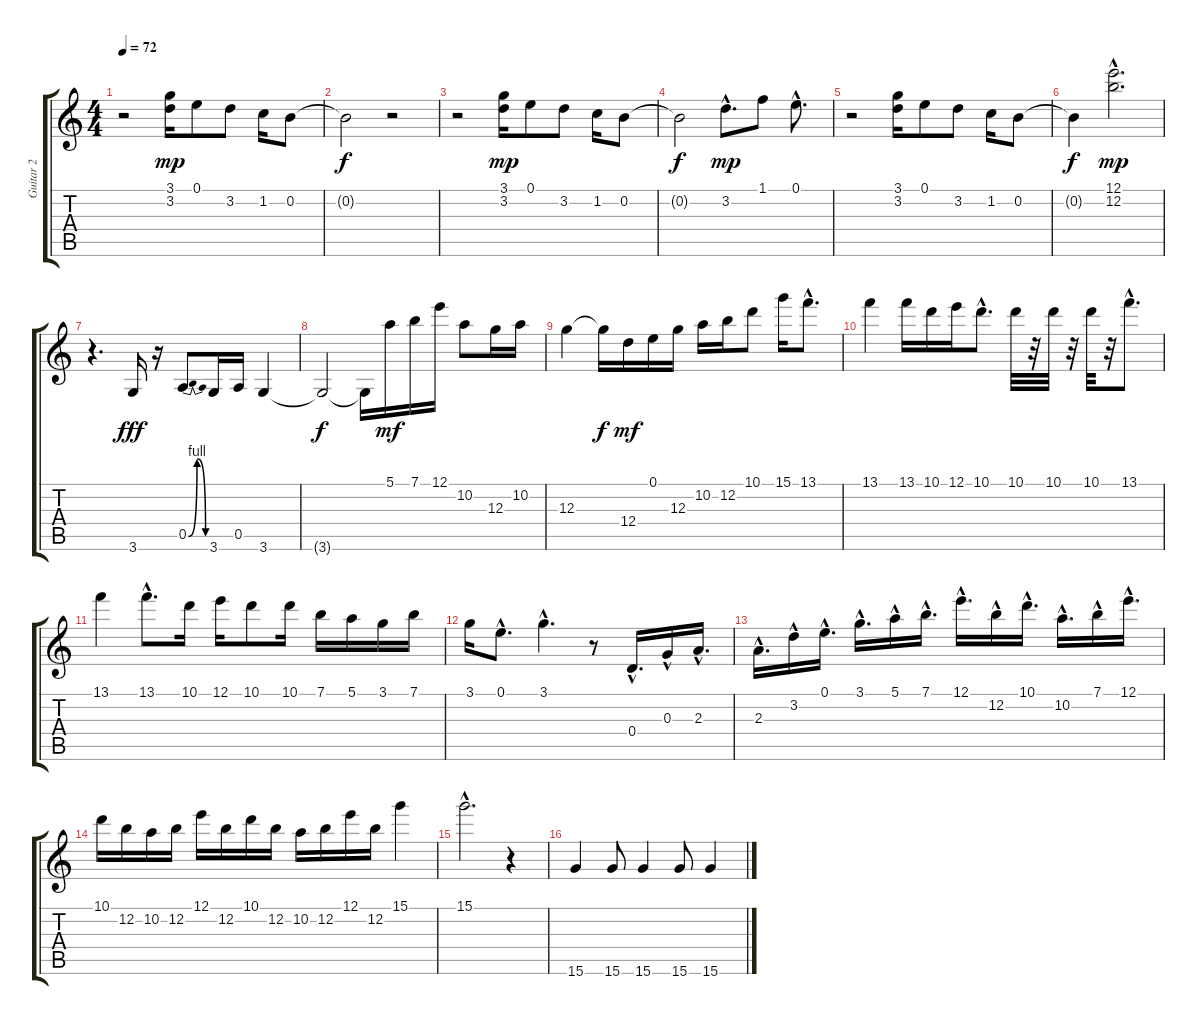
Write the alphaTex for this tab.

\track ("Guitar 2" "Guitar 2") {instrument overdrivenguitar}
\staff {score tabs}
\tuning (E4 B3 G3 D3 A2 E2) {hide}
\ts (4 4)
\tempo 72
\clef g2
\ks c
r.2{dy mp} (3.1 3.2).16 0.1.8 3.2.8 1.2.16 0.2.8 |
0.2{t}.2{dy f} r.2 |
r.2 (3.1 3.2).16{dy mp} 0.1.8 3.2.8 1.2.16 0.2.8 |
0.2{t}.2{dy f} 3.2{hac}.8{d dy mp} 1.1.8 0.1{hac}.8{d} |
r.2 (3.1 3.2).16 0.1.8 3.2.8 1.2.16 0.2.8 |
0.2{t}.4{dy f} (12.1{hac} 12.2{hac}).2{d dy mp} |
r.4{d} 3.6.16{dy fff} r.16 0.5{be (bendrelease 0 0 30 4 30 4 60 0)}.8 3.6.16 0.5.16 3.6.4 |
3.6{t}.2{dy f} 3.6{t}.16 5.1.16{dy mf} 7.1.16 12.1.16 10.2.8 12.3.16 10.2.16 |
12.3.4 12.3{t}.16{dy f} 12.4.16{dy mf} 0.1.16 12.3.16 10.2.16 12.2.16 10.1.8 15.1.16 13.1{hac}.8{d} |
13.1.4 13.1.16 10.1.16 12.1.16 10.1{hac}.8{d} 10.1.32 r.32 10.1.32 r.32 10.1.32 r.32 13.1{hac}.8{d} |
13.1.4 13.1{hac}.8{d} 10.1.16 12.1.16 10.1.8 10.1.16 7.1.16 5.1.16 3.1.16 7.1.16 |
3.1.16 0.1{hac}.8{d} 3.1{hac}.4{d} r.8 0.4{hac}.16{d} 0.3{hac}.16 2.3{hac}.16{d} |
2.3{hac}.16{d} 3.2{hac}.16 0.1{hac}.16{d} 3.1{hac}.16{d} 5.1{hac}.16 7.1{hac}.16{d} 12.1{hac}.16{d} 12.2{hac}.16 10.1{hac}.16{d} 10.2{hac}.16{d} 7.1{hac}.16 12.1{hac}.16{d} |
10.1.16 12.2.16 10.2.16 12.2.16 12.1.16 12.2.16 10.1.16 12.2.16 10.2.16 12.2.16 12.1.16 12.2.16 15.1.4 |
15.1{hac}.2{d} r.4 |
15.6.4 15.6.8 15.6.4 15.6.8 15.6.4
